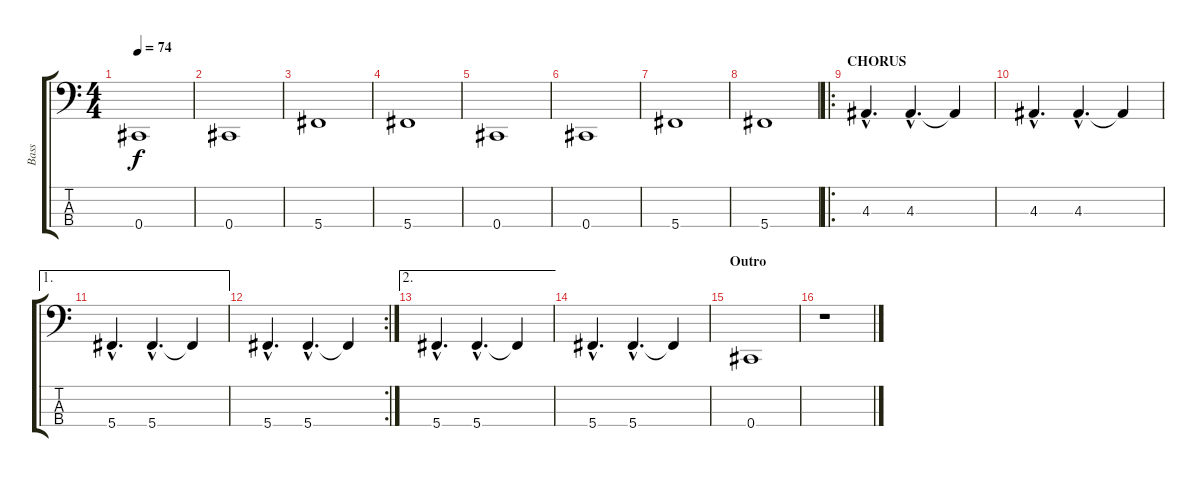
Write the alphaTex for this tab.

\track ("Bass" "Bass") {instrument electricbassfinger}
\staff {score tabs}
\tuning (E2 B1 Gb1 Db1) {hide}
\ts (4 4)
\tempo 74
\clef f4
\ks c
0.4.1{dy f} |
0.4.1 |
5.4.1 |
5.4.1 |
0.4.1 |
0.4.1 |
5.4.1 |
5.4.1 |
\ro
\section ("" "CHORUS")
4.3{hac}.4{d} 4.3{hac}.4{d} 4.3{t}.4 |
4.3{hac}.4{d} 4.3{hac}.4{d} 4.3{t}.4 |
\ae 1
5.4{hac}.4{d} 5.4{hac}.4{d} 5.4{t}.4 |
\rc 2
5.4{hac}.4{d} 5.4{hac}.4{d} 5.4{t}.4 |
\ae 2
5.4{hac}.4{d} 5.4{hac}.4{d} 5.4{t}.4 |
5.4{hac}.4{d} 5.4{hac}.4{d} 5.4{t}.4 |
\section ("" "Outro")
0.4.1 |
r.1
